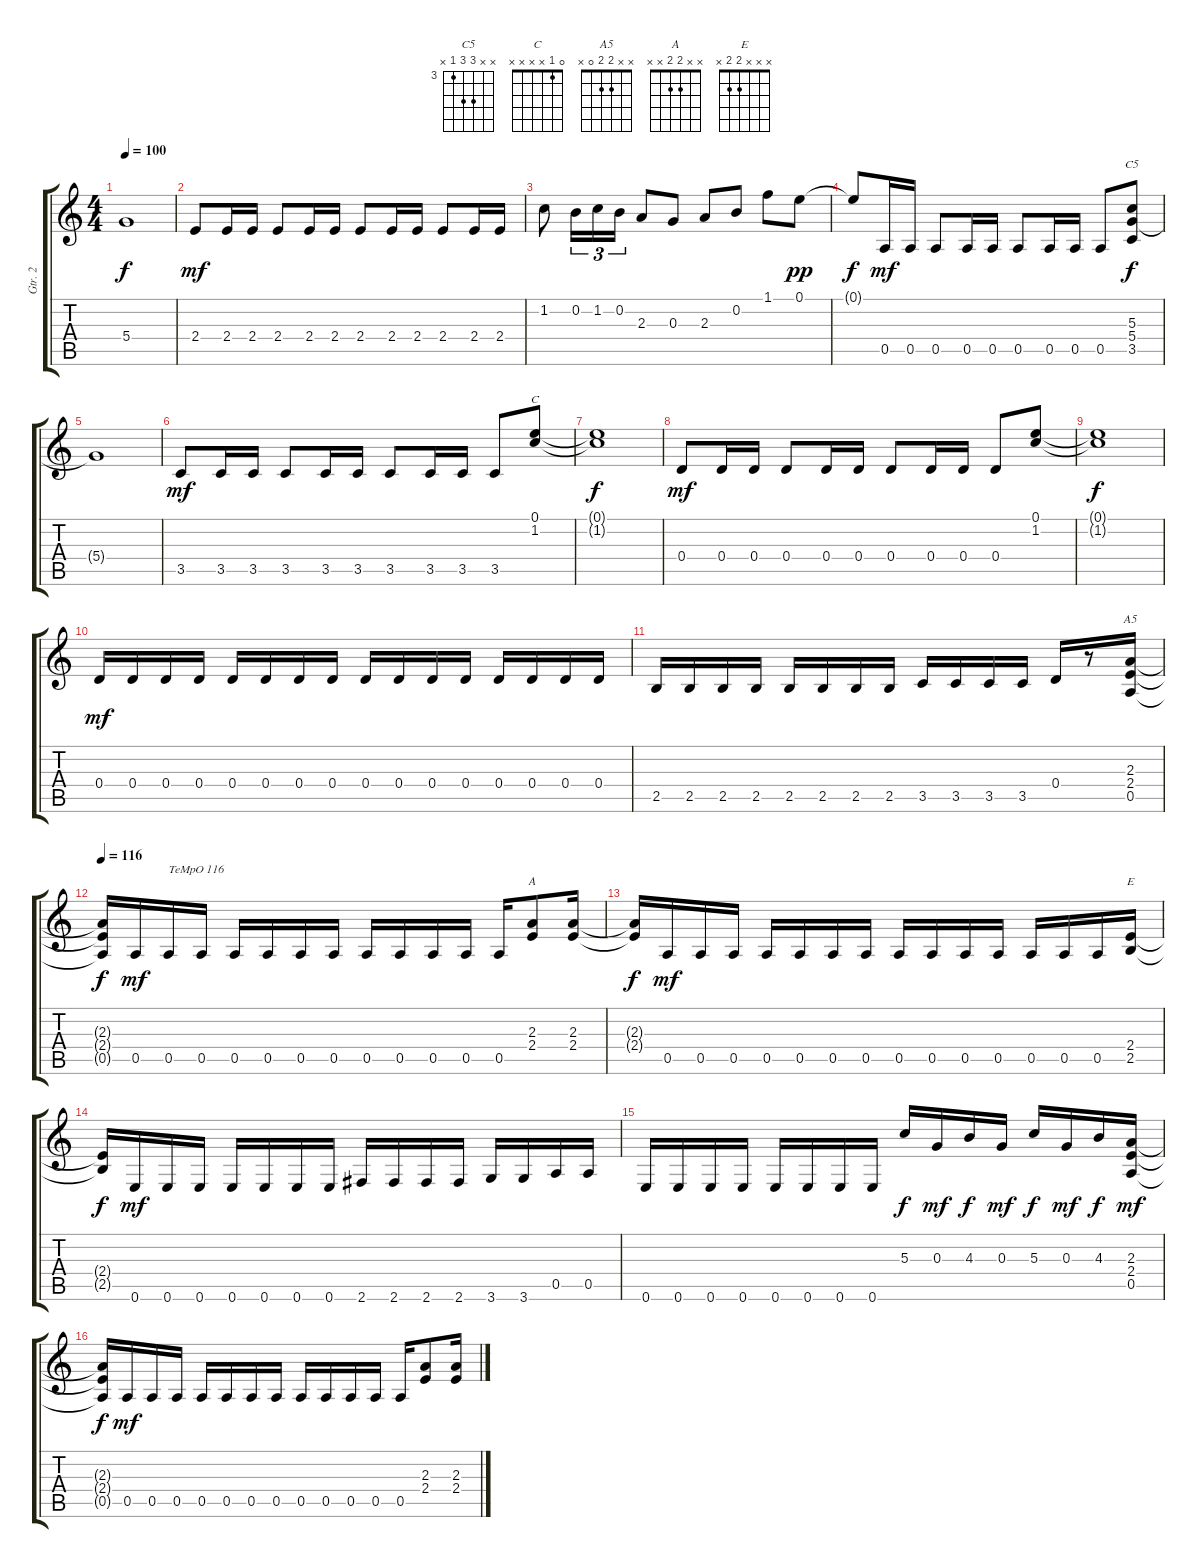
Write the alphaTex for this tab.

\track ("Gtr. 2" "Gtr. 2") {instrument overdrivenguitar}
\staff {score tabs}
\tuning (E4 B3 G3 D3 A2 E2) {hide}
\chord ("C5" x x 5 5 3 x) {firstfret 3}
\chord ("C" 0 1 x x x x)
\chord ("A5" x x 2 2 0 x)
\chord ("A" x x 2 2 x x)
\chord ("E" x x x 2 2 x)
\ts (4 4)
\tempo 100
\clef g2
\ks c
5.4{t}.1{dy f} |
2.4.8{dy mf} 2.4.16 2.4.16 2.4.8 2.4.16 2.4.16 2.4.8 2.4.16 2.4.16 2.4.8 2.4.16 2.4.16 |
1.2.8 0.2.16{tu (3 2)} 1.2.16{tu (3 2)} 0.2.16{tu (3 2)} 2.3.8 0.3.8 2.3.8 0.2.8 1.1.8 0.1.8{dy pp} |
0.1{t}.8{dy f} 0.5.16{dy mf} 0.5.16 0.5.8 0.5.16 0.5.16 0.5.8 0.5.16 0.5.16 0.5.8 (5.3 5.4 3.5).8{ch "C5" dy f} |
5.4{t}.1 |
3.5.8{dy mf} 3.5.16 3.5.16 3.5.8 3.5.16 3.5.16 3.5.8 3.5.16 3.5.16 3.5.8 (0.1 1.2).8{ch "C"} |
(0.1{t} 1.2{t}).1{dy f} |
0.4.8{dy mf} 0.4.16 0.4.16 0.4.8 0.4.16 0.4.16 0.4.8 0.4.16 0.4.16 0.4.8 (0.1 1.2).8 |
(0.1{t} 1.2{t}).1{dy f} |
0.4.16{dy mf} 0.4.16 0.4.16 0.4.16 0.4.16 0.4.16 0.4.16 0.4.16 0.4.16 0.4.16 0.4.16 0.4.16 0.4.16 0.4.16 0.4.16 0.4.16 |
2.5.16 2.5.16 2.5.16 2.5.16 2.5.16 2.5.16 2.5.16 2.5.16 3.5.16 3.5.16 3.5.16 3.5.16 0.4.16 r.8 (2.3 2.4 0.5).16{ch "A5"} |
\tempo 116
(2.3{t} 2.4{t} 0.5{t}).16{dy f} 0.5.16{dy mf} 0.5.16{txt "TeMpO 116"} 0.5.16 0.5.16 0.5.16 0.5.16 0.5.16 0.5.16 0.5.16 0.5.16 0.5.16 0.5.16 (2.3 2.4).8{ch "A"} (2.3 2.4).16 |
(2.3{t} 2.4{t}).16{dy f} 0.5.16{dy mf} 0.5.16 0.5.16 0.5.16 0.5.16 0.5.16 0.5.16 0.5.16 0.5.16 0.5.16 0.5.16 0.5.16 0.5.16 0.5.16 (2.4 2.5).16{ch "E"} |
(2.4{t} 2.5{t}).16{dy f} 0.6.16{dy mf} 0.6.16 0.6.16 0.6.16 0.6.16 0.6.16 0.6.16 2.6.16 2.6.16 2.6.16 2.6.16 3.6.16 3.6.16 0.5.16 0.5.16 |
0.6.16 0.6.16 0.6.16 0.6.16 0.6.16 0.6.16 0.6.16 0.6.16 5.3.16{dy f} 0.3.16{dy mf} 4.3.16{dy f} 0.3.16{dy mf} 5.3.16{dy f} 0.3.16{dy mf} 4.3.16{dy f} (2.3 2.4 0.5).16{dy mf} |
(2.3{t} 2.4{t} 0.5{t}).16{dy f} 0.5.16{dy mf} 0.5.16 0.5.16 0.5.16 0.5.16 0.5.16 0.5.16 0.5.16 0.5.16 0.5.16 0.5.16 0.5.16 (2.3 2.4).8 (2.3 2.4).16
